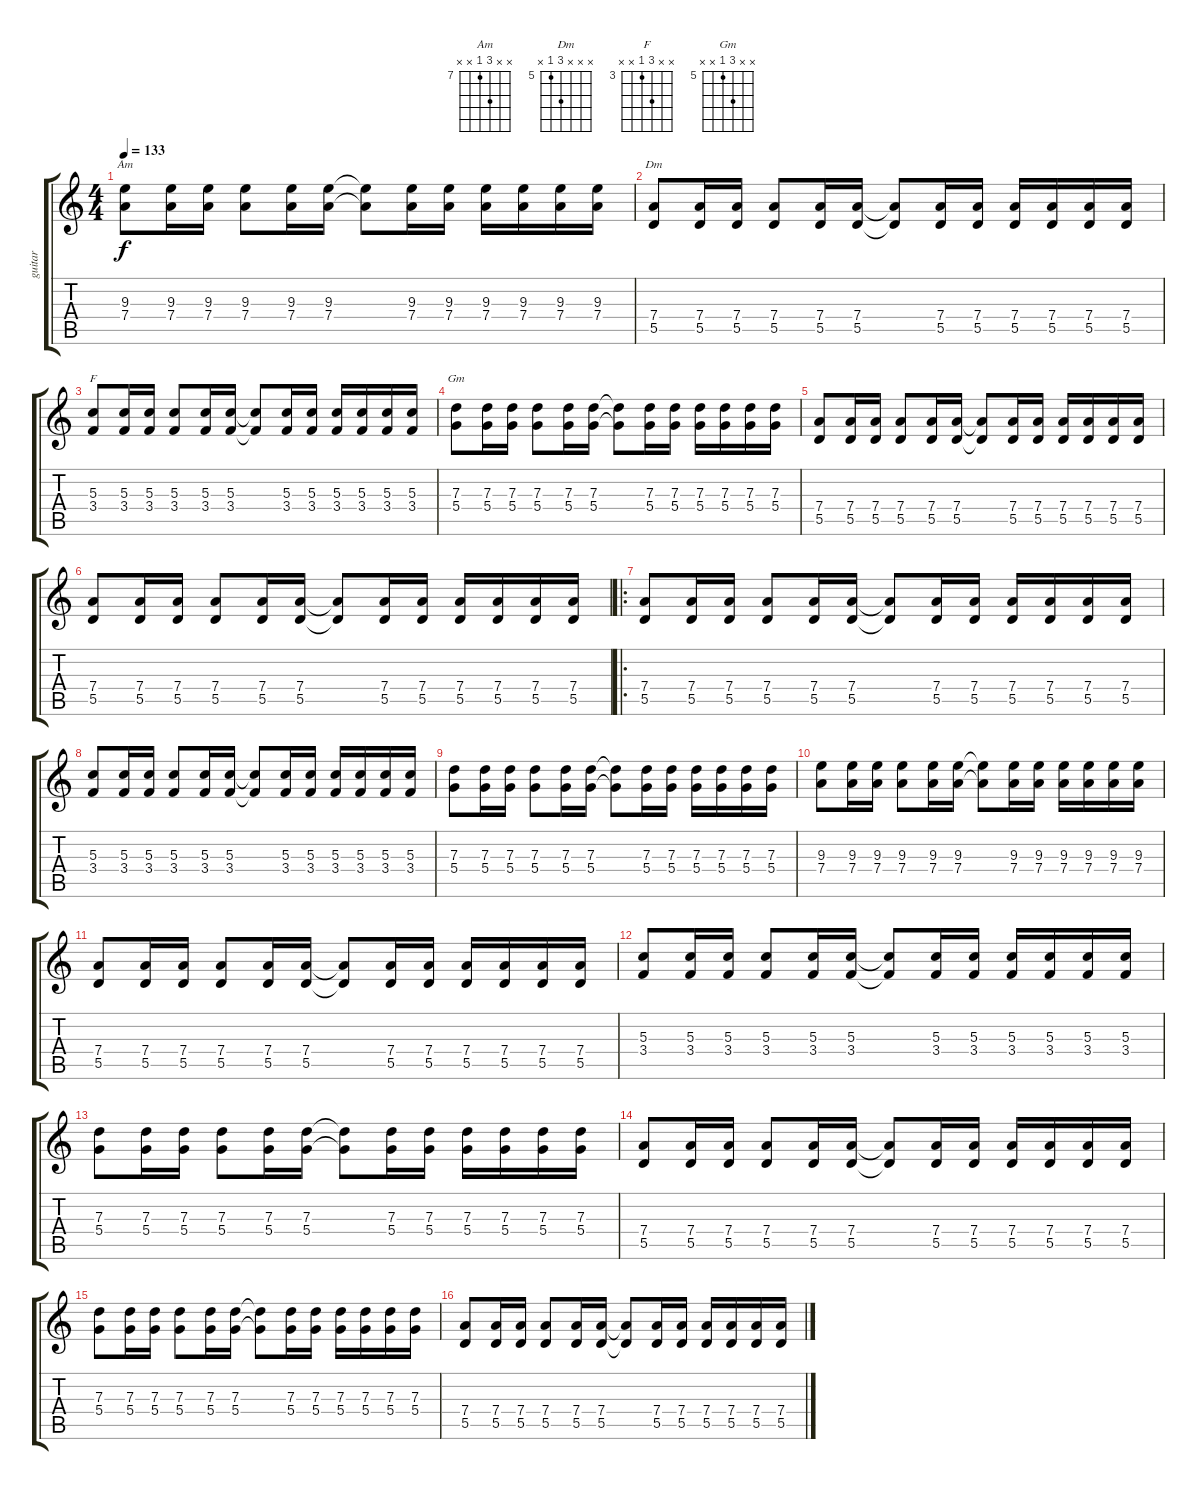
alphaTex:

\track ("guitar" "guitar") {instrument distortionguitar}
\staff {score tabs}
\tuning (E4 B3 G3 D3 A2 E2) {hide}
\chord ("Am" x x 9 7 x x) {firstfret 7}
\chord ("Dm" x x x 7 5 x) {firstfret 5}
\chord ("F" x x 5 3 x x) {firstfret 3}
\chord ("Gm" x x 7 5 x x) {firstfret 5}
\ts (4 4)
\tempo 133
\clef g2
\ks c
(9.3 7.4).8{ch "Am" dy f} (9.3 7.4).16 (9.3 7.4).16 (9.3 7.4).8 (9.3 7.4).16 (9.3 7.4).16 (9.3{t} 7.4{t}).8 (9.3 7.4).16 (9.3 7.4).16 (9.3 7.4).16 (9.3 7.4).16 (9.3 7.4).16 (9.3 7.4).16 |
(7.4 5.5).8{ch "Dm"} (7.4 5.5).16 (7.4 5.5).16 (7.4 5.5).8 (7.4 5.5).16 (7.4 5.5).16 (7.4{t} 5.5{t}).8 (7.4 5.5).16 (7.4 5.5).16 (7.4 5.5).16 (7.4 5.5).16 (7.4 5.5).16 (7.4 5.5).16 |
(5.3 3.4).8{ch "F"} (5.3 3.4).16 (5.3 3.4).16 (5.3 3.4).8 (5.3 3.4).16 (5.3 3.4).16 (5.3{t} 3.4{t}).8 (5.3 3.4).16 (5.3 3.4).16 (5.3 3.4).16 (5.3 3.4).16 (5.3 3.4).16 (5.3 3.4).16 |
(7.3 5.4).8{ch "Gm"} (7.3 5.4).16 (7.3 5.4).16 (7.3 5.4).8 (7.3 5.4).16 (7.3 5.4).16 (7.3{t} 5.4{t}).8 (7.3 5.4).16 (7.3 5.4).16 (7.3 5.4).16 (7.3 5.4).16 (7.3 5.4).16 (7.3 5.4).16 |
(7.4 5.5).8 (7.4 5.5).16 (7.4 5.5).16 (7.4 5.5).8 (7.4 5.5).16 (7.4 5.5).16 (7.4{t} 5.5{t}).8 (7.4 5.5).16 (7.4 5.5).16 (7.4 5.5).16 (7.4 5.5).16 (7.4 5.5).16 (7.4 5.5).16 |
(7.4 5.5).8 (7.4 5.5).16 (7.4 5.5).16 (7.4 5.5).8 (7.4 5.5).16 (7.4 5.5).16 (7.4{t} 5.5{t}).8 (7.4 5.5).16 (7.4 5.5).16 (7.4 5.5).16 (7.4 5.5).16 (7.4 5.5).16 (7.4 5.5).16 |
\ro
(7.4 5.5).8 (7.4 5.5).16 (7.4 5.5).16 (7.4 5.5).8 (7.4 5.5).16 (7.4 5.5).16 (7.4{t} 5.5{t}).8 (7.4 5.5).16 (7.4 5.5).16 (7.4 5.5).16 (7.4 5.5).16 (7.4 5.5).16 (7.4 5.5).16 |
(5.3 3.4).8 (5.3 3.4).16 (5.3 3.4).16 (5.3 3.4).8 (5.3 3.4).16 (5.3 3.4).16 (5.3{t} 3.4{t}).8 (5.3 3.4).16 (5.3 3.4).16 (5.3 3.4).16 (5.3 3.4).16 (5.3 3.4).16 (5.3 3.4).16 |
(7.3 5.4).8 (7.3 5.4).16 (7.3 5.4).16 (7.3 5.4).8 (7.3 5.4).16 (7.3 5.4).16 (7.3{t} 5.4{t}).8 (7.3 5.4).16 (7.3 5.4).16 (7.3 5.4).16 (7.3 5.4).16 (7.3 5.4).16 (7.3 5.4).16 |
(9.3 7.4).8 (9.3 7.4).16 (9.3 7.4).16 (9.3 7.4).8 (9.3 7.4).16 (9.3 7.4).16 (9.3{t} 7.4{t}).8 (9.3 7.4).16 (9.3 7.4).16 (9.3 7.4).16 (9.3 7.4).16 (9.3 7.4).16 (9.3 7.4).16 |
(7.4 5.5).8 (7.4 5.5).16 (7.4 5.5).16 (7.4 5.5).8 (7.4 5.5).16 (7.4 5.5).16 (7.4{t} 5.5{t}).8 (7.4 5.5).16 (7.4 5.5).16 (7.4 5.5).16 (7.4 5.5).16 (7.4 5.5).16 (7.4 5.5).16 |
(5.3 3.4).8 (5.3 3.4).16 (5.3 3.4).16 (5.3 3.4).8 (5.3 3.4).16 (5.3 3.4).16 (5.3{t} 3.4{t}).8 (5.3 3.4).16 (5.3 3.4).16 (5.3 3.4).16 (5.3 3.4).16 (5.3 3.4).16 (5.3 3.4).16 |
(7.3 5.4).8 (7.3 5.4).16 (7.3 5.4).16 (7.3 5.4).8 (7.3 5.4).16 (7.3 5.4).16 (7.3{t} 5.4{t}).8 (7.3 5.4).16 (7.3 5.4).16 (7.3 5.4).16 (7.3 5.4).16 (7.3 5.4).16 (7.3 5.4).16 |
(7.4 5.5).8 (7.4 5.5).16 (7.4 5.5).16 (7.4 5.5).8 (7.4 5.5).16 (7.4 5.5).16 (7.4{t} 5.5{t}).8 (7.4 5.5).16 (7.4 5.5).16 (7.4 5.5).16 (7.4 5.5).16 (7.4 5.5).16 (7.4 5.5).16 |
(7.3 5.4).8 (7.3 5.4).16 (7.3 5.4).16 (7.3 5.4).8 (7.3 5.4).16 (7.3 5.4).16 (7.3{t} 5.4{t}).8 (7.3 5.4).16 (7.3 5.4).16 (7.3 5.4).16 (7.3 5.4).16 (7.3 5.4).16 (7.3 5.4).16 |
(7.4 5.5).8 (7.4 5.5).16 (7.4 5.5).16 (7.4 5.5).8 (7.4 5.5).16 (7.4 5.5).16 (7.4{t} 5.5{t}).8 (7.4 5.5).16 (7.4 5.5).16 (7.4 5.5).16 (7.4 5.5).16 (7.4 5.5).16 (7.4 5.5).16
